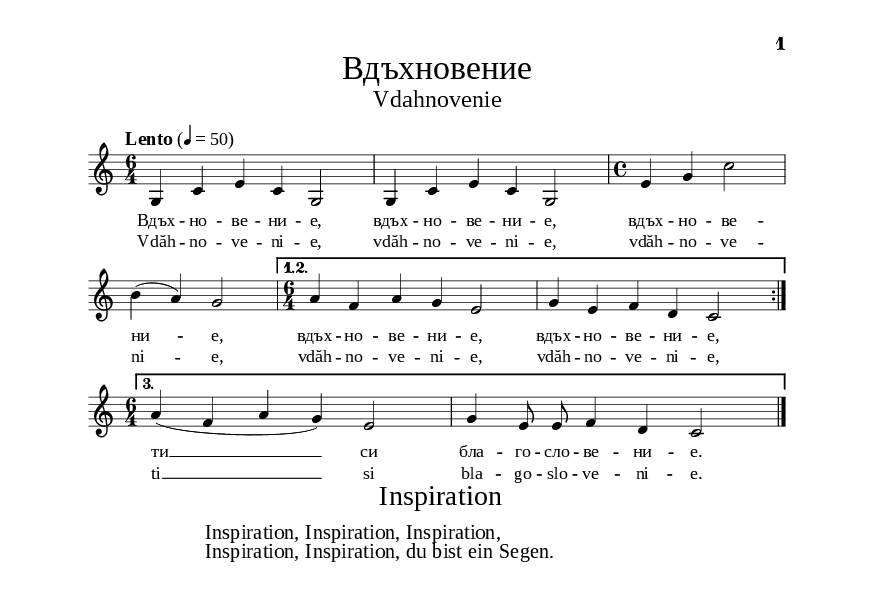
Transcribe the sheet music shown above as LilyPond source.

\version "2.24.3"

% include paper part and global functions
\include "include/globals.ily"

\bookpart {
  \label #'ref095
  \tocItem \markup "Вдъхновение – Vdăhnovenie"
  \include "include/bookpart-paper.ily"
  \score {
    \include "include/score-layout.ily"


    \new Voice \absolute  {
      \clef treble
      \key c \major
      \time 6/4
      \tempoFunc "Lento" 4 "50"
      \autoBeamOff
      \repeat volta 3 {
        g4 c' e' c' g2 | g4 c' e' c' g2 | \time 4/4  e'4 g' c''2 \break |

        b'4 ( a' ) g'2 | \time 6/4
      } \alternative {
        { a'4 f' a' g' e'2 | g'4 e' f' d' c'2 | \break }
        {
          \once \override Score.TimeSignature.break-visibility = ##(#f #f #t)
          \time 6/4 a'4 ( f' a' g' ) e'2 |  g'4 e'8 e' f'4 d' c'2
        }
      }
      \bar "|."
    }

    \addlyrics {
      Вдъх -- но -- ве -- ни -- е,
      вдъх -- но -- ве -- ни -- е,
      вдъх -- но -- ве -- ни -- е, вдъх -- но -- ве -- ни -- е,
      вдъх -- но -- ве -- ни -- е, ти __ си бла -- го --
      сло -- ве -- ни -- е.

    }
    
   \addlyrics {
      Vdăh -- no -- ve -- ni -- e,
      vdăh -- no -- ve -- ni -- e,
      vdăh -- no -- ve -- ni -- e, vdăh -- no -- ve -- ni -- e,
      vdăh -- no -- ve -- ni -- e, ti __ si bla -- go --
      slo -- ve -- ni -- e.

    }


    \header {
      title = \titleFunc "Вдъхновение" "Vdahnovenie"
    }

    \midi{}

  } % score

  
  

  % include foreign translation(s) of the song
  \version "2.24.3"

\markup \fill-line { \fontsize #deTitleFontSize " Inspiration" }
\markup \null
\markup \null
\markup \fontsize #deCoupletFontSize {
  \hspace #16
  \override #`(baseline-skip . ,deCoupletBaselineSkip)

  \column {    
      \line {  Inspiration, Inspiration, Inspiration,  }
      \line {  Inspiration, Inspiration, du bist ein Segen. }      
    }   
}


} % bookpart
